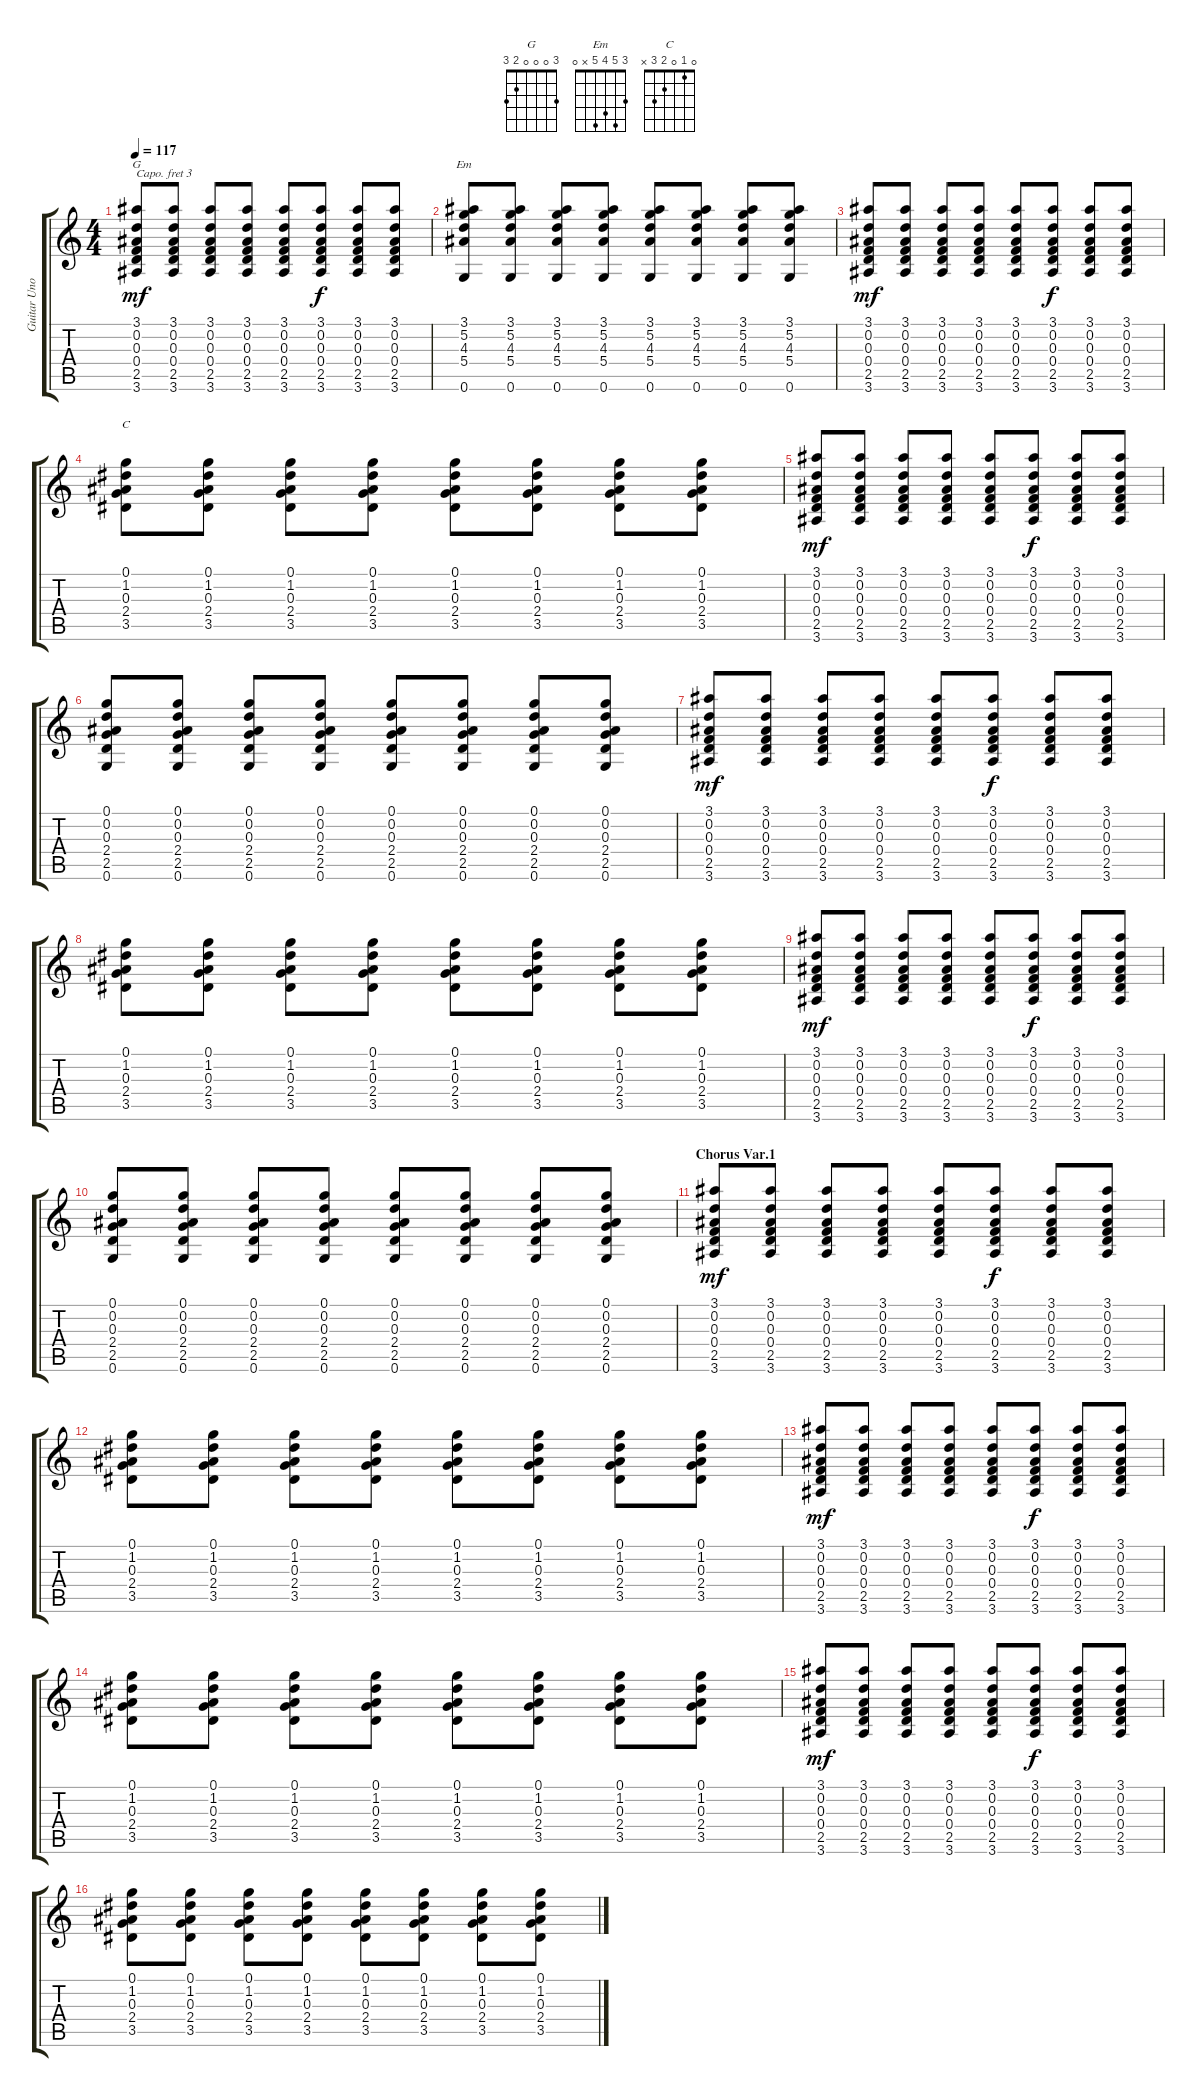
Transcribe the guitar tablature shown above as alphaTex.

\track ("Guitar Uno" "Guitar Uno") {instrument electricguitarclean}
\staff {score tabs}
\capo 3
\tuning (E4 B3 G3 D3 A2 E2) {hide}
\chord ("G" 3 0 0 0 2 3)
\chord ("Em" 3 5 4 5 x 0)
\chord ("C" 0 1 0 2 3 x)
\ts (4 4)
\tempo 117
\clef g2
\ks c
(3.1 0.2 0.3 0.4 2.5 3.6).8{ch "G" dy mf} (3.1 0.2 0.3 0.4 2.5 3.6).8 (3.1 0.2 0.3 0.4 2.5 3.6).8 (3.1 0.2 0.3 0.4 2.5 3.6).8 (3.1 0.2 0.3 0.4 2.5 3.6).8 (3.1 0.2 0.3 0.4 2.5 3.6).8{dy f} (3.1 0.2 0.3 0.4 2.5 3.6).8 (3.1 0.2 0.3 0.4 2.5 3.6).8 |
(3.1 5.2 4.3 5.4 0.6).8{ch "Em"} (3.1 5.2 4.3 5.4 0.6).8 (3.1 5.2 4.3 5.4 0.6).8 (3.1 5.2 4.3 5.4 0.6).8 (3.1 5.2 4.3 5.4 0.6).8 (3.1 5.2 4.3 5.4 0.6).8 (3.1 5.2 4.3 5.4 0.6).8 (3.1 5.2 4.3 5.4 0.6).8 |
(3.1 0.2 0.3 0.4 2.5 3.6).8{dy mf} (3.1 0.2 0.3 0.4 2.5 3.6).8 (3.1 0.2 0.3 0.4 2.5 3.6).8 (3.1 0.2 0.3 0.4 2.5 3.6).8 (3.1 0.2 0.3 0.4 2.5 3.6).8 (3.1 0.2 0.3 0.4 2.5 3.6).8{dy f} (3.1 0.2 0.3 0.4 2.5 3.6).8 (3.1 0.2 0.3 0.4 2.5 3.6).8 |
(0.1 1.2 0.3 2.4 3.5).8{ch "C"} (0.1 1.2 0.3 2.4 3.5).8 (0.1 1.2 0.3 2.4 3.5).8 (0.1 1.2 0.3 2.4 3.5).8 (0.1 1.2 0.3 2.4 3.5).8 (0.1 1.2 0.3 2.4 3.5).8 (0.1 1.2 0.3 2.4 3.5).8 (0.1 1.2 0.3 2.4 3.5).8 |
(3.1 0.2 0.3 0.4 2.5 3.6).8{dy mf} (3.1 0.2 0.3 0.4 2.5 3.6).8 (3.1 0.2 0.3 0.4 2.5 3.6).8 (3.1 0.2 0.3 0.4 2.5 3.6).8 (3.1 0.2 0.3 0.4 2.5 3.6).8 (3.1 0.2 0.3 0.4 2.5 3.6).8{dy f} (3.1 0.2 0.3 0.4 2.5 3.6).8 (3.1 0.2 0.3 0.4 2.5 3.6).8 |
(0.1 0.2 0.3 2.4 2.5 0.6).8 (0.1 0.2 0.3 2.4 2.5 0.6).8 (0.1 0.2 0.3 2.4 2.5 0.6).8 (0.1 0.2 0.3 2.4 2.5 0.6).8 (0.1 0.2 0.3 2.4 2.5 0.6).8 (0.1 0.2 0.3 2.4 2.5 0.6).8 (0.1 0.2 0.3 2.4 2.5 0.6).8 (0.1 0.2 0.3 2.4 2.5 0.6).8 |
(3.1 0.2 0.3 0.4 2.5 3.6).8{dy mf} (3.1 0.2 0.3 0.4 2.5 3.6).8 (3.1 0.2 0.3 0.4 2.5 3.6).8 (3.1 0.2 0.3 0.4 2.5 3.6).8 (3.1 0.2 0.3 0.4 2.5 3.6).8 (3.1 0.2 0.3 0.4 2.5 3.6).8{dy f} (3.1 0.2 0.3 0.4 2.5 3.6).8 (3.1 0.2 0.3 0.4 2.5 3.6).8 |
(0.1 1.2 0.3 2.4 3.5).8 (0.1 1.2 0.3 2.4 3.5).8 (0.1 1.2 0.3 2.4 3.5).8 (0.1 1.2 0.3 2.4 3.5).8 (0.1 1.2 0.3 2.4 3.5).8 (0.1 1.2 0.3 2.4 3.5).8 (0.1 1.2 0.3 2.4 3.5).8 (0.1 1.2 0.3 2.4 3.5).8 |
(3.1 0.2 0.3 0.4 2.5 3.6).8{dy mf} (3.1 0.2 0.3 0.4 2.5 3.6).8 (3.1 0.2 0.3 0.4 2.5 3.6).8 (3.1 0.2 0.3 0.4 2.5 3.6).8 (3.1 0.2 0.3 0.4 2.5 3.6).8 (3.1 0.2 0.3 0.4 2.5 3.6).8{dy f} (3.1 0.2 0.3 0.4 2.5 3.6).8 (3.1 0.2 0.3 0.4 2.5 3.6).8 |
(0.1 0.2 0.3 2.4 2.5 0.6).8 (0.1 0.2 0.3 2.4 2.5 0.6).8 (0.1 0.2 0.3 2.4 2.5 0.6).8 (0.1 0.2 0.3 2.4 2.5 0.6).8 (0.1 0.2 0.3 2.4 2.5 0.6).8 (0.1 0.2 0.3 2.4 2.5 0.6).8 (0.1 0.2 0.3 2.4 2.5 0.6).8 (0.1 0.2 0.3 2.4 2.5 0.6).8 |
\section ("" "Chorus Var.1")
(3.1 0.2 0.3 0.4 2.5 3.6).8{dy mf} (3.1 0.2 0.3 0.4 2.5 3.6).8 (3.1 0.2 0.3 0.4 2.5 3.6).8 (3.1 0.2 0.3 0.4 2.5 3.6).8 (3.1 0.2 0.3 0.4 2.5 3.6).8 (3.1 0.2 0.3 0.4 2.5 3.6).8{dy f} (3.1 0.2 0.3 0.4 2.5 3.6).8 (3.1 0.2 0.3 0.4 2.5 3.6).8 |
(0.1 1.2 0.3 2.4 3.5).8 (0.1 1.2 0.3 2.4 3.5).8 (0.1 1.2 0.3 2.4 3.5).8 (0.1 1.2 0.3 2.4 3.5).8 (0.1 1.2 0.3 2.4 3.5).8 (0.1 1.2 0.3 2.4 3.5).8 (0.1 1.2 0.3 2.4 3.5).8 (0.1 1.2 0.3 2.4 3.5).8 |
(3.1 0.2 0.3 0.4 2.5 3.6).8{dy mf} (3.1 0.2 0.3 0.4 2.5 3.6).8 (3.1 0.2 0.3 0.4 2.5 3.6).8 (3.1 0.2 0.3 0.4 2.5 3.6).8 (3.1 0.2 0.3 0.4 2.5 3.6).8 (3.1 0.2 0.3 0.4 2.5 3.6).8{dy f} (3.1 0.2 0.3 0.4 2.5 3.6).8 (3.1 0.2 0.3 0.4 2.5 3.6).8 |
(0.1 1.2 0.3 2.4 3.5).8 (0.1 1.2 0.3 2.4 3.5).8 (0.1 1.2 0.3 2.4 3.5).8 (0.1 1.2 0.3 2.4 3.5).8 (0.1 1.2 0.3 2.4 3.5).8 (0.1 1.2 0.3 2.4 3.5).8 (0.1 1.2 0.3 2.4 3.5).8 (0.1 1.2 0.3 2.4 3.5).8 |
(3.1 0.2 0.3 0.4 2.5 3.6).8{dy mf} (3.1 0.2 0.3 0.4 2.5 3.6).8 (3.1 0.2 0.3 0.4 2.5 3.6).8 (3.1 0.2 0.3 0.4 2.5 3.6).8 (3.1 0.2 0.3 0.4 2.5 3.6).8 (3.1 0.2 0.3 0.4 2.5 3.6).8{dy f} (3.1 0.2 0.3 0.4 2.5 3.6).8 (3.1 0.2 0.3 0.4 2.5 3.6).8 |
(0.1 1.2 0.3 2.4 3.5).8 (0.1 1.2 0.3 2.4 3.5).8 (0.1 1.2 0.3 2.4 3.5).8 (0.1 1.2 0.3 2.4 3.5).8 (0.1 1.2 0.3 2.4 3.5).8 (0.1 1.2 0.3 2.4 3.5).8 (0.1 1.2 0.3 2.4 3.5).8 (0.1 1.2 0.3 2.4 3.5).8
